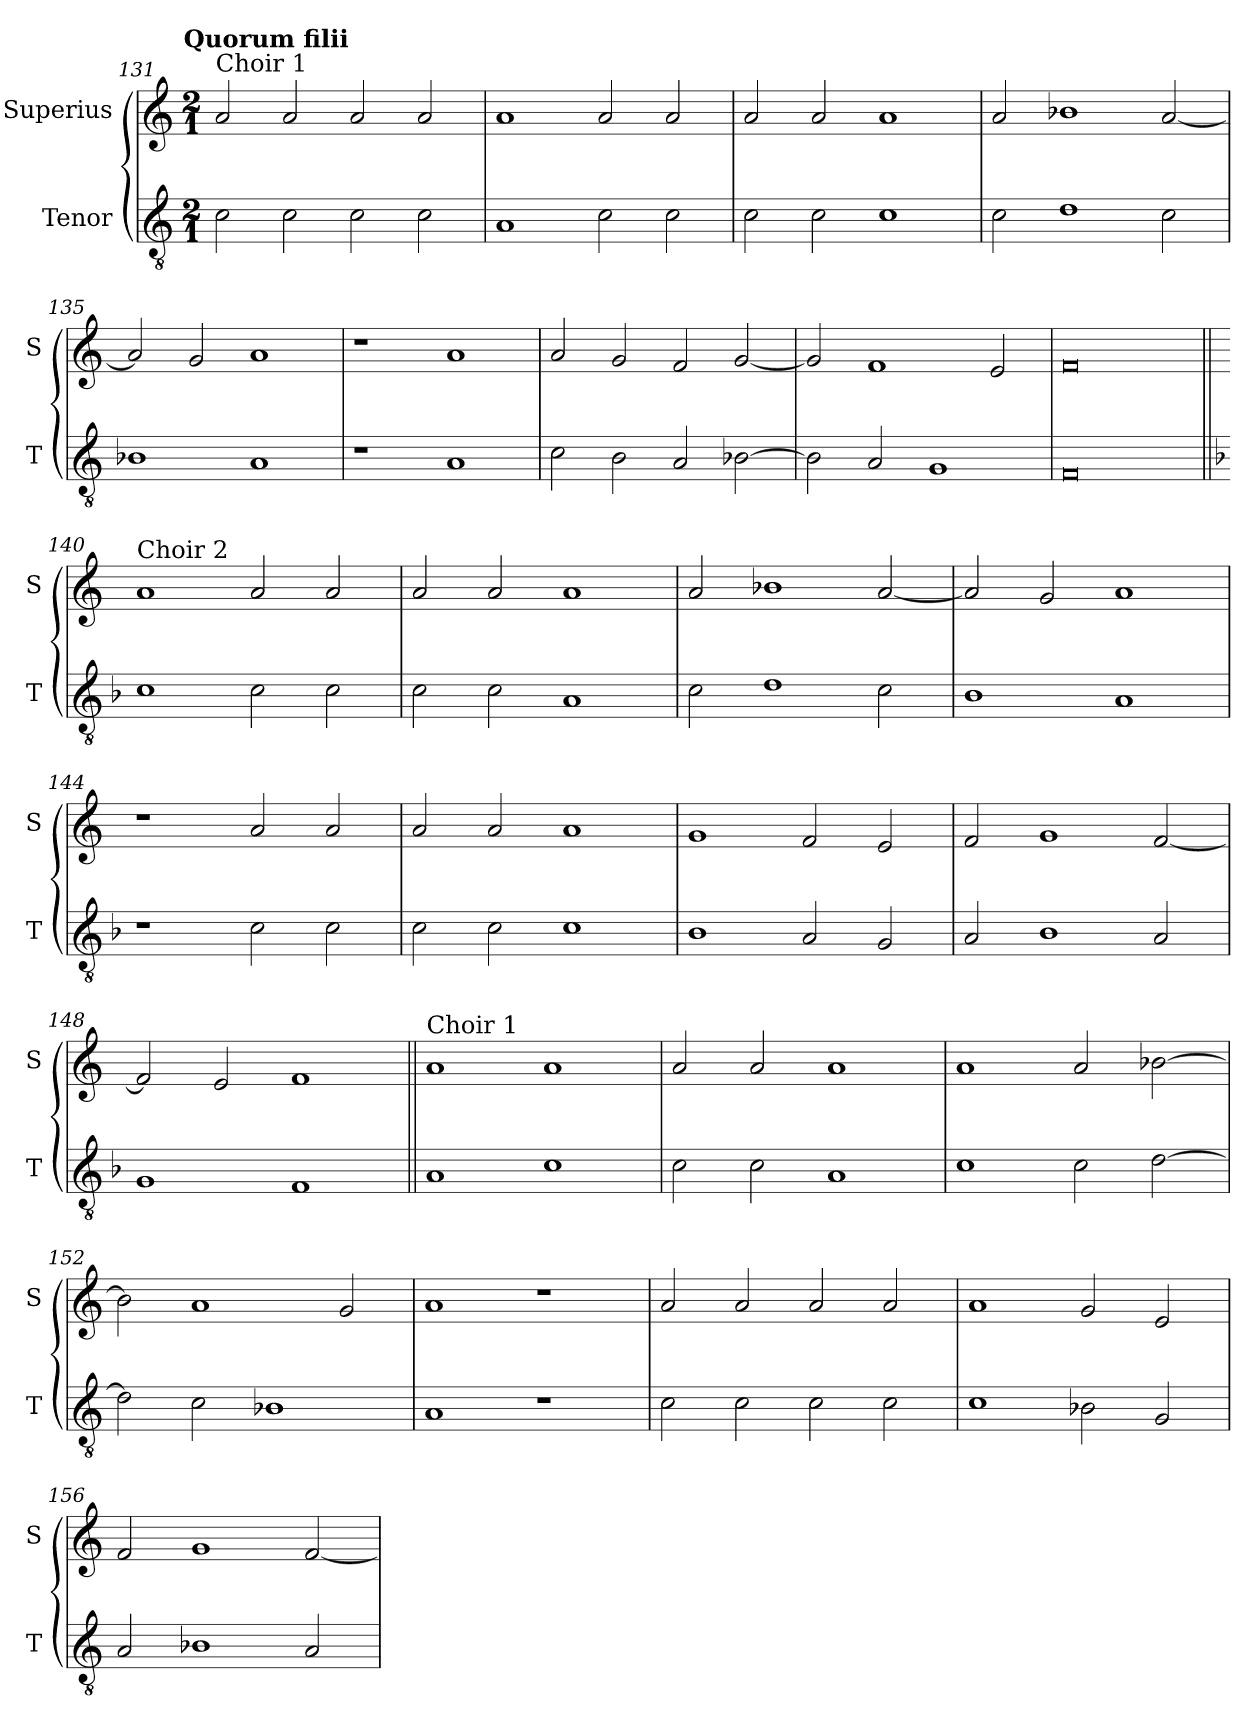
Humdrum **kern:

**kern	**kern
*part2	*part1
*staff2	*staff1
*I"Tenor	*I"Superius
*I'T	*I'S
*clefGv2	*clefG2
*k[]	*k[]
!!LO:TX:omd:t=Quorum filii
*M2/1	*M2/1
=131	=131
!	!LO:TX:a:t=Choir 1
2c\	2a/
2c\	2a/
2c\	2a/
2c\	2a/
=132	=132
1A	1a
2c\	2a/
2c\	2a/
=133	=133
2c\	2a/
2c\	2a/
1c	1a
=134	=134
2c\	2a/
1d	1b-X
2c\	[2a/
=135	=135
1B-X	2a/]
.	2g/
1A	1a
=136	=136
1r	1r
1A	1a
=137	=137
2c\	2a/
2B\	2g/
2A/	2f/
[2B-X\	[2g/
=138	=138
2B-\]	2g/]
2A/	1f
1G	.
.	2e/
=139	=139
0F	0f
=140||	=140||
*k[b-]	*
!	!LO:TX:a:t=Choir 2
1c	1a
2c\	2a/
2c\	2a/
=141	=141
2c\	2a/
2c\	2a/
1A	1a
=142	=142
2c\	2a/
1d	1b-X
2c\	[2a/
=143	=143
1B-	2a/]
.	2g/
1A	1a
=144	=144
1r	1r
2c\	2a/
2c\	2a/
=145	=145
2c\	2a/
2c\	2a/
1c	1a
=146	=146
1B-	1g
2A/	2f/
2G/	2e/
=147	=147
2A/	2f/
1B-	1g
2A/	[2f/
=148	=148
1G	2f/]
.	2e/
1F	1f
=149||	=149||
*k[]	*
!	!LO:TX:a:t=Choir 1
1A	1a
1c	1a
=150	=150
2c\	2a/
2c\	2a/
1A	1a
=151	=151
1c	1a
2c\	2a/
[2d\	[2b-X\
=152	=152
2d\]	2b-\]
2c\	1a
1B-X	.
.	2g/
=153	=153
1A	1a
1r	1r
=154	=154
2c\	2a/
2c\	2a/
2c\	2a/
2c\	2a/
=155	=155
1c	1a
2B-X\	2g/
2G/	2e/
=156	=156
2A/	2f/
1B-X	1g
2A/	[2f/
=	=
*-	*-
